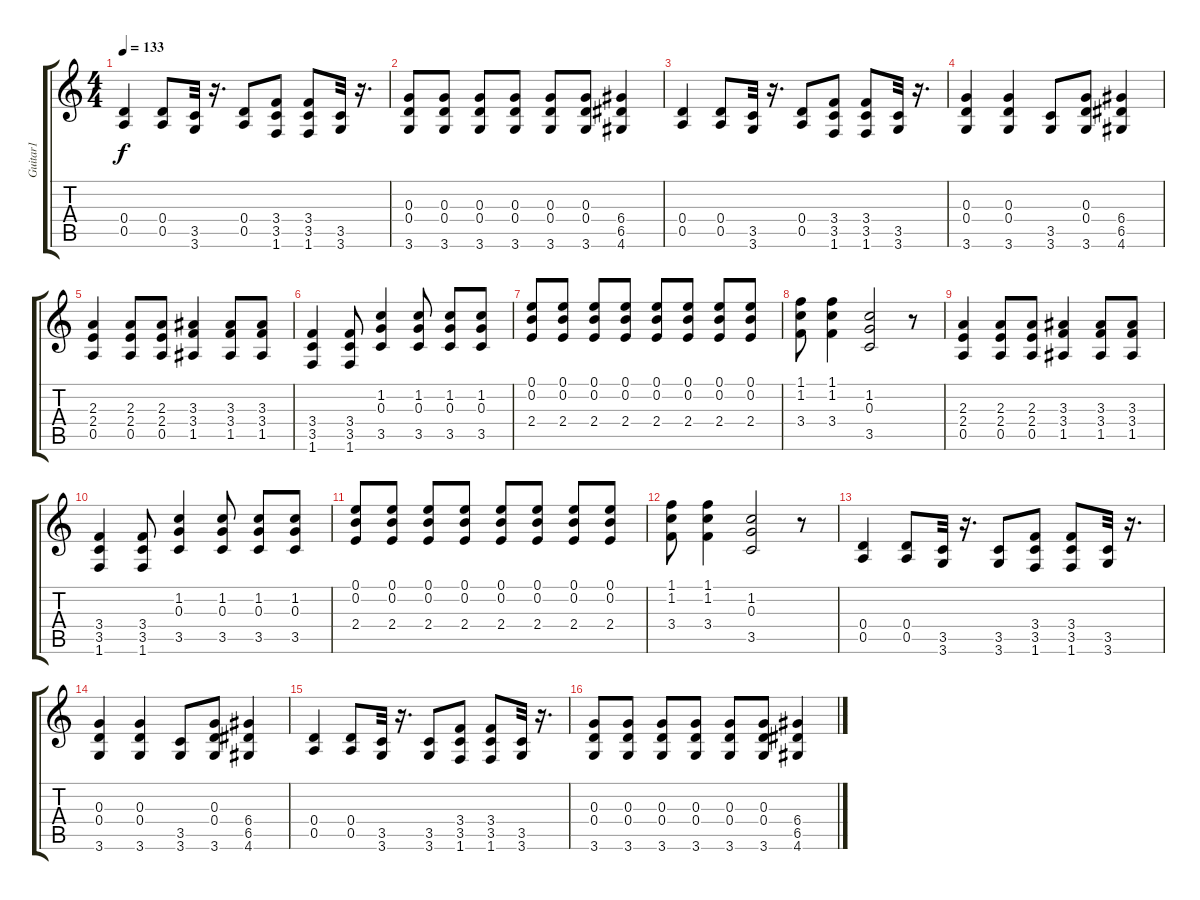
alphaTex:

\track ("Guitar1" "Guitar1") {instrument overdrivenguitar}
\staff {score tabs}
\tuning (E4 B3 G3 D3 A2 E2) {hide}
\ts (4 4)
\tempo 133
\clef g2
\ks c
(0.4 0.5).4{dy f} (0.4 0.5).8 (3.5 3.6).32 r.16{d} (0.4 0.5).8 (3.4 3.5 1.6).8 (3.4 3.5 1.6).8 (3.5 3.6).32 r.16{d} |
(0.3 0.4 3.6).8 (0.3 0.4 3.6).8 (0.3 0.4 3.6).8 (0.3 0.4 3.6).8 (0.3 0.4 3.6).8 (0.3 0.4 3.6).8 (6.4 6.5 4.6).4 |
(0.4 0.5).4 (0.4 0.5).8 (3.5 3.6).32 r.16{d} (0.4 0.5).8 (3.4 3.5 1.6).8 (3.4 3.5 1.6).8 (3.5 3.6).32 r.16{d} |
(0.3 0.4 3.6).4 (0.3 0.4 3.6).4 (3.5 3.6).8 (0.3 0.4 3.6).8 (6.4 6.5 4.6).4 |
(2.3 2.4 0.5).4 (2.3 2.4 0.5).8 (2.3 2.4 0.5).8 (3.3 3.4 1.5).4 (3.3 3.4 1.5).8 (3.3 3.4 1.5).8 |
(3.4 3.5 1.6).4 (3.4 3.5 1.6).8 (1.2 0.3 3.5).4 (1.2 0.3 3.5).8 (1.2 0.3 3.5).8 (1.2 0.3 3.5).8 |
(0.1 0.2 2.4).8 (0.1 0.2 2.4).8 (0.1 0.2 2.4).8 (0.1 0.2 2.4).8 (0.1 0.2 2.4).8 (0.1 0.2 2.4).8 (0.1 0.2 2.4).8 (0.1 0.2 2.4).8 |
(1.1 1.2 3.4).8 (1.1 1.2 3.4).4 (1.2 0.3 3.5).2 r.8 |
(2.3 2.4 0.5).4 (2.3 2.4 0.5).8 (2.3 2.4 0.5).8 (3.3 3.4 1.5).4 (3.3 3.4 1.5).8 (3.3 3.4 1.5).8 |
(3.4 3.5 1.6).4 (3.4 3.5 1.6).8 (1.2 0.3 3.5).4 (1.2 0.3 3.5).8 (1.2 0.3 3.5).8 (1.2 0.3 3.5).8 |
(0.1 0.2 2.4).8 (0.1 0.2 2.4).8 (0.1 0.2 2.4).8 (0.1 0.2 2.4).8 (0.1 0.2 2.4).8 (0.1 0.2 2.4).8 (0.1 0.2 2.4).8 (0.1 0.2 2.4).8 |
(1.1 1.2 3.4).8 (1.1 1.2 3.4).4 (1.2 0.3 3.5).2 r.8 |
(0.4 0.5).4 (0.4 0.5).8 (3.5 3.6).32 r.16{d} (3.5 3.6).8 (3.4 3.5 1.6).8 (3.4 3.5 1.6).8 (3.5 3.6).32 r.16{d} |
(0.3 0.4 3.6).4 (0.3 0.4 3.6).4 (3.5 3.6).8 (0.3 0.4 3.6).8 (6.4 6.5 4.6).4 |
(0.4 0.5).4 (0.4 0.5).8 (3.5 3.6).32 r.16{d} (3.5 3.6).8 (3.4 3.5 1.6).8 (3.4 3.5 1.6).8 (3.5 3.6).32 r.16{d} |
(0.3 0.4 3.6).8 (0.3 0.4 3.6).8 (0.3 0.4 3.6).8 (0.3 0.4 3.6).8 (0.3 0.4 3.6).8 (0.3 0.4 3.6).8 (6.4 6.5 4.6).4
